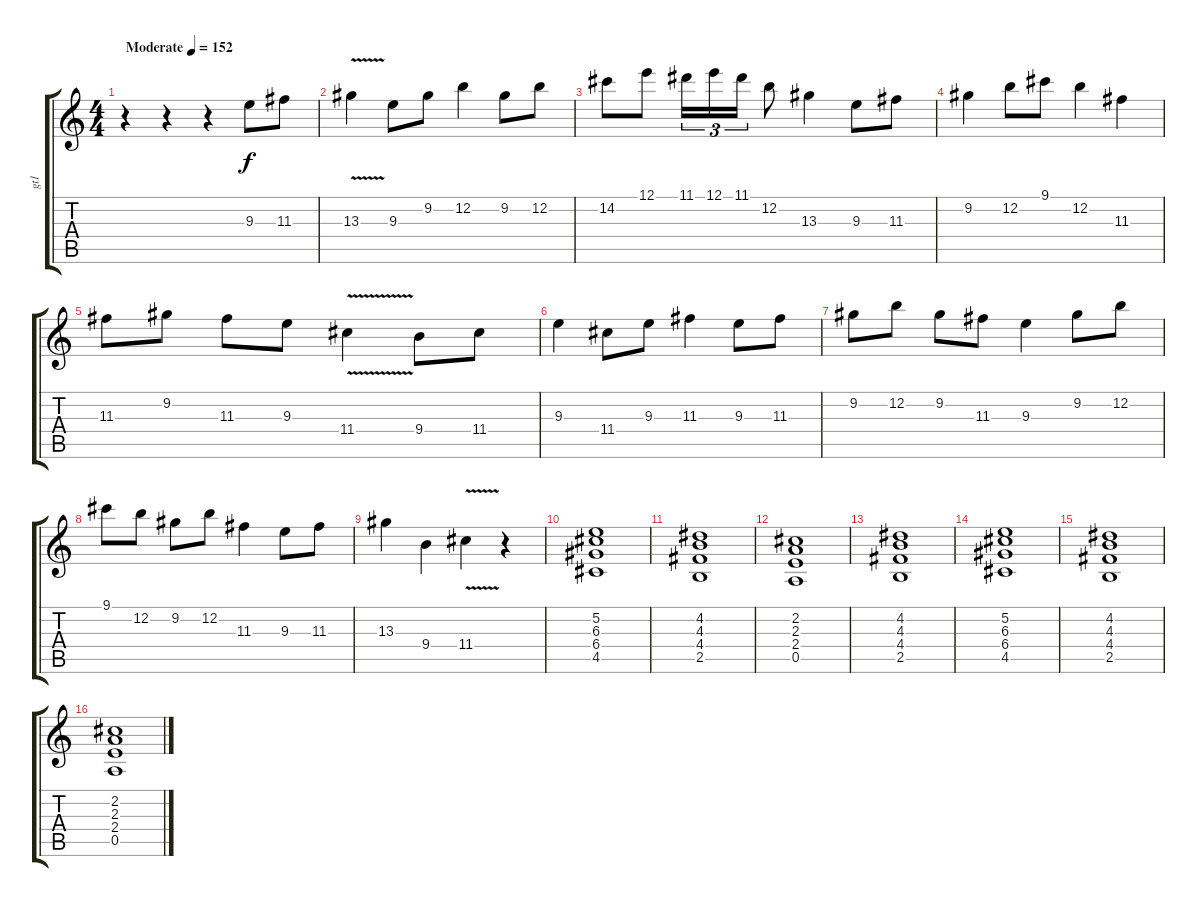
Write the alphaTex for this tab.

\track ("gt1" "gt1") {instrument distortionguitar}
\staff {score tabs}
\tuning (E4 B3 G3 D3 A2 E2) {hide}
\ts (4 4)
\tempo (152 "Moderate")
\clef g2
\ks c
r.4{dy f instrument distortionguitar} r.4 r.4 9.3.8 11.3.8 |
13.3{v}.4 9.3.8 9.2.8 12.2.4 9.2.8 12.2.8 |
14.2.8 12.1.8 11.1.16{tu (3 2)} 12.1.16{tu (3 2)} 11.1.16{tu (3 2)} 12.2.8 13.3.4 9.3.8 11.3.8 |
9.2.4 12.2.8 9.1.8 12.2.4 11.3.4 |
11.3.8 9.2.8 11.3.8 9.3.8 11.4{v}.4 9.4.8 11.4.8 |
9.3.4 11.4.8 9.3.8 11.3.4 9.3.8 11.3.8 |
9.2.8 12.2.8 9.2.8 11.3.8 9.3.4 9.2.8 12.2.8 |
9.1.8 12.2.8 9.2.8 12.2.8 11.3.4 9.3.8 11.3.8 |
13.3.4 9.4.4 11.4{v}.4 r.4 |
(5.2 6.3 6.4 4.5).1 |
(4.2 4.3 4.4 2.5).1 |
(2.2 2.3 2.4 0.5).1 |
(4.2 4.3 4.4 2.5).1 |
(5.2 6.3 6.4 4.5).1 |
(4.2 4.3 4.4 2.5).1 |
(2.2 2.3 2.4 0.5).1
